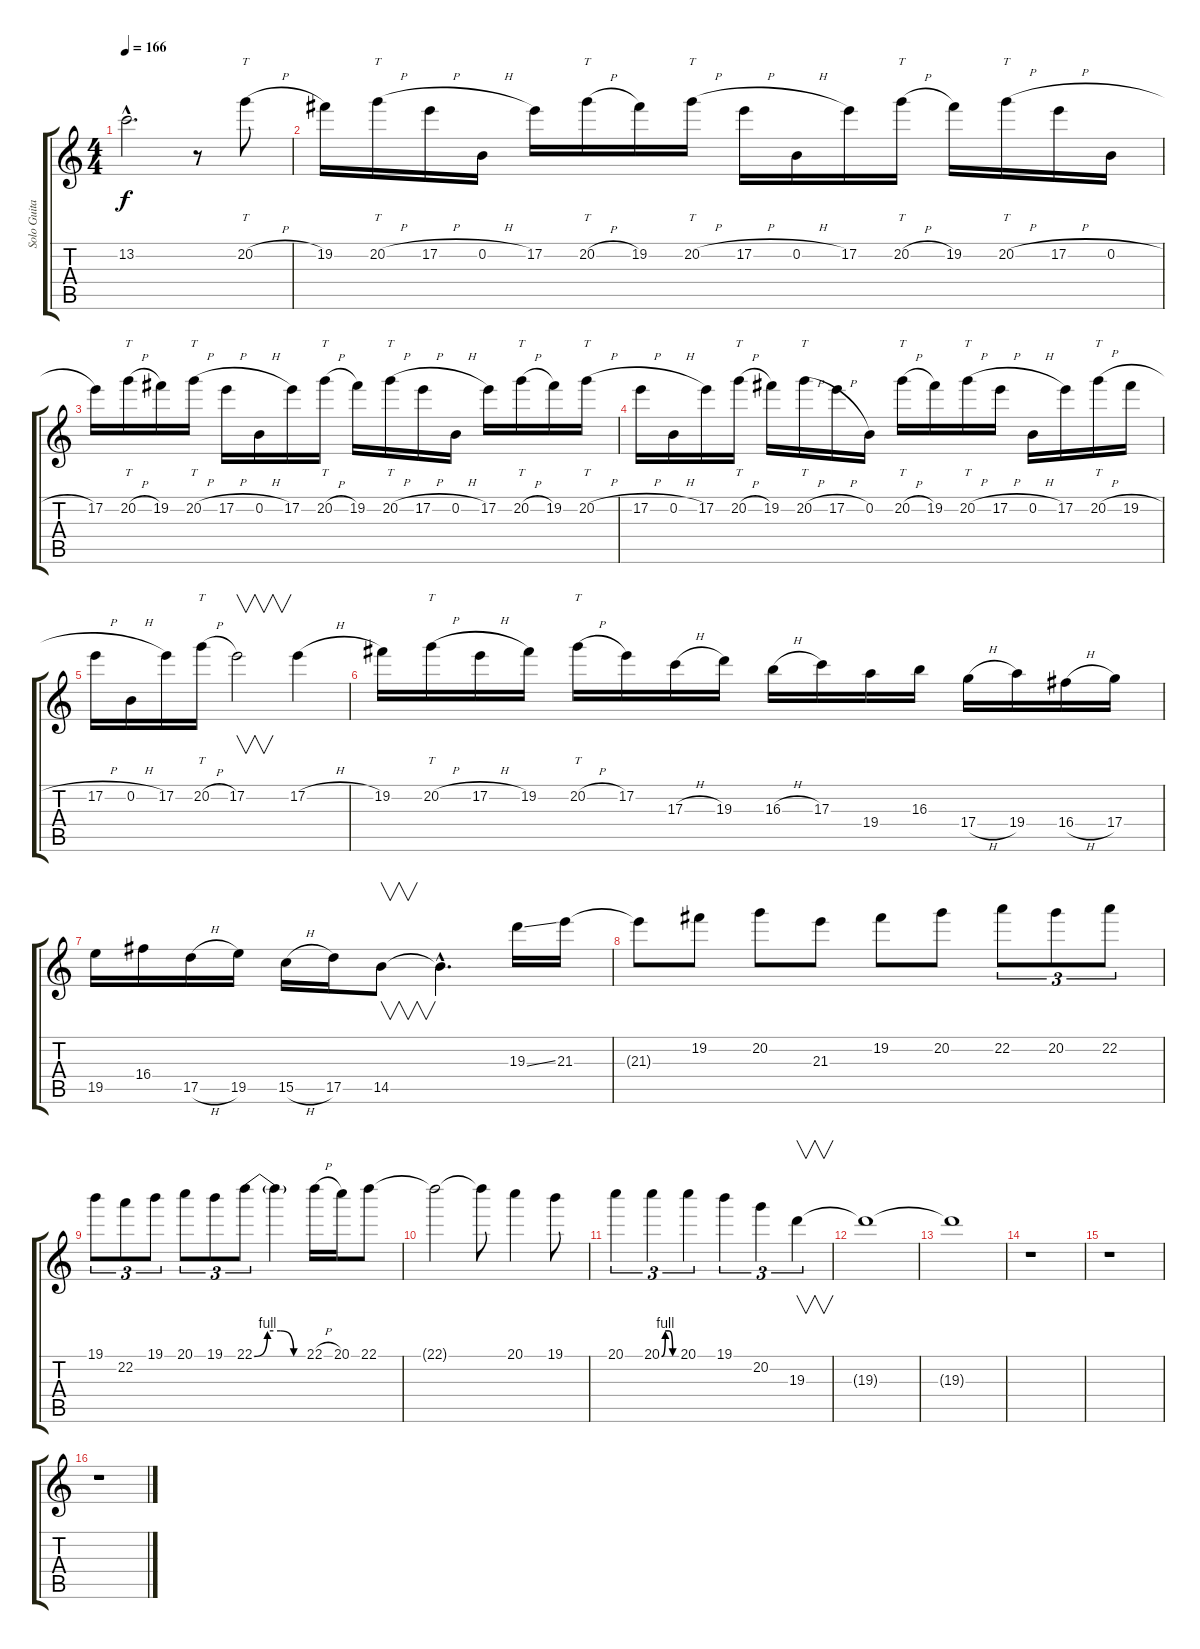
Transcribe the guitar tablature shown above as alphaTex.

\track ("Solo Guitar" "Solo Guita") {instrument distortionguitar}
\staff {score tabs}
\tuning (E4 B3 G3 D3 A2 E2) {hide}
\ts (4 4)
\tempo 166
\clef g2
\ks c
13.2{hac t}.2{d dy f} r.8 20.2{h}.8{tt} |
19.2.16 20.2{h}.16{tt} 17.2{h}.16 0.2{h}.16 17.2.16 20.2{h}.16{tt} 19.2.16 20.2{h}.16{tt} 17.2{h}.16 0.2{h}.16 17.2.16 20.2{h}.16{tt} 19.2.16 20.2{h}.16{tt} 17.2{h}.16 0.2{h}.16 |
17.2.16 20.2{h}.16{tt} 19.2.16 20.2{h}.16{tt} 17.2{h}.16 0.2{h}.16 17.2.16 20.2{h}.16{tt} 19.2.16 20.2{h}.16{tt} 17.2{h}.16 0.2{h}.16 17.2.16 20.2{h}.16{tt} 19.2.16 20.2{h}.16{tt} |
17.2{h}.16 0.2{h}.16 17.2.16 20.2{h}.16{tt} 19.2.16 20.2{h}.16{tt} 17.2{h}.16 0.2.16 20.2{h}.16{tt} 19.2.16 20.2{h}.16{tt} 17.2{h}.16 0.2{h}.16 17.2.16 20.2{h}.16{tt} 19.2{h}.16 |
17.2{h}.16 0.2{h}.16 17.2.16 20.2{h}.16{tt} 17.2.2{v} 17.2{h}.4 |
19.2.16 20.2{h}.16{tt} 17.2{h}.16 19.2.16 20.2{h}.16{tt} 17.2.16 17.3{h}.16 19.3.16 16.3{h}.16 17.3.16 19.4.16 16.3.16 17.4{h}.16 19.4.16 16.4{h}.16 17.4.16 |
19.5.16 16.4.16 17.5{h}.16 19.5.16 15.5{h}.16 17.5.16 14.5.8{v} 14.5{hac t}.4{d} 19.3{ss}.16 21.3.16 |
21.3{t}.8 19.2.8 20.2.8 21.3.8 19.2.8 20.2.8 22.2.8{tu (3 2)} 20.2.8{tu (3 2)} 22.2.8{tu (3 2)} |
19.1.8{tu (3 2)} 22.2.8{tu (3 2)} 19.1.8{tu (3 2)} 20.1.8{tu (3 2)} 19.1.8{tu (3 2)} 22.1{be (custom 0 0 15 4 30 4 45 0 60 0)}.8{tu (3 2)} 22.1{t}.4 22.1{h}.16 20.1.16 22.1.8 |
22.1{t}.2 22.1{t}.8 20.1.4 19.1.8 |
20.1.4{tu (3 2)} 20.1{be (custom 0 0 15 4 30 4 45 0 60 0)}.4{tu (3 2)} 20.1.4{tu (3 2)} 19.1.4{tu (3 2)} 20.2.4{tu (3 2)} 19.3.4{v tu (3 2)} |
19.3{t}.1 |
19.3{t}.1 |
r.1 |
r.1 |
r.1
